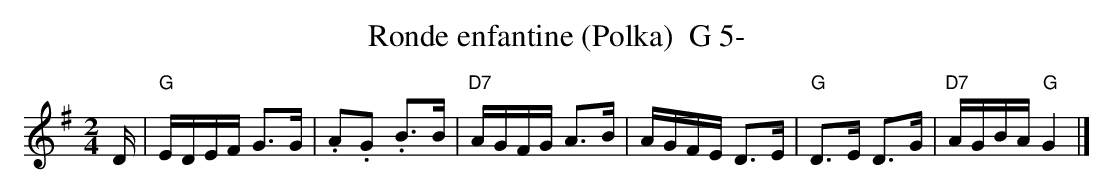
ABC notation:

X:1
T:Ronde enfantine (Polka)  G 5-
M:2/4
L:1/16
K:G %%MIDI gchordon
D | "G"EDEF G3G | .A2.G2 .B3B | "D7"AGFG A3B | AGFE D3E | "G"D3E D3G | "D7"AGBA "G"G4 |]
